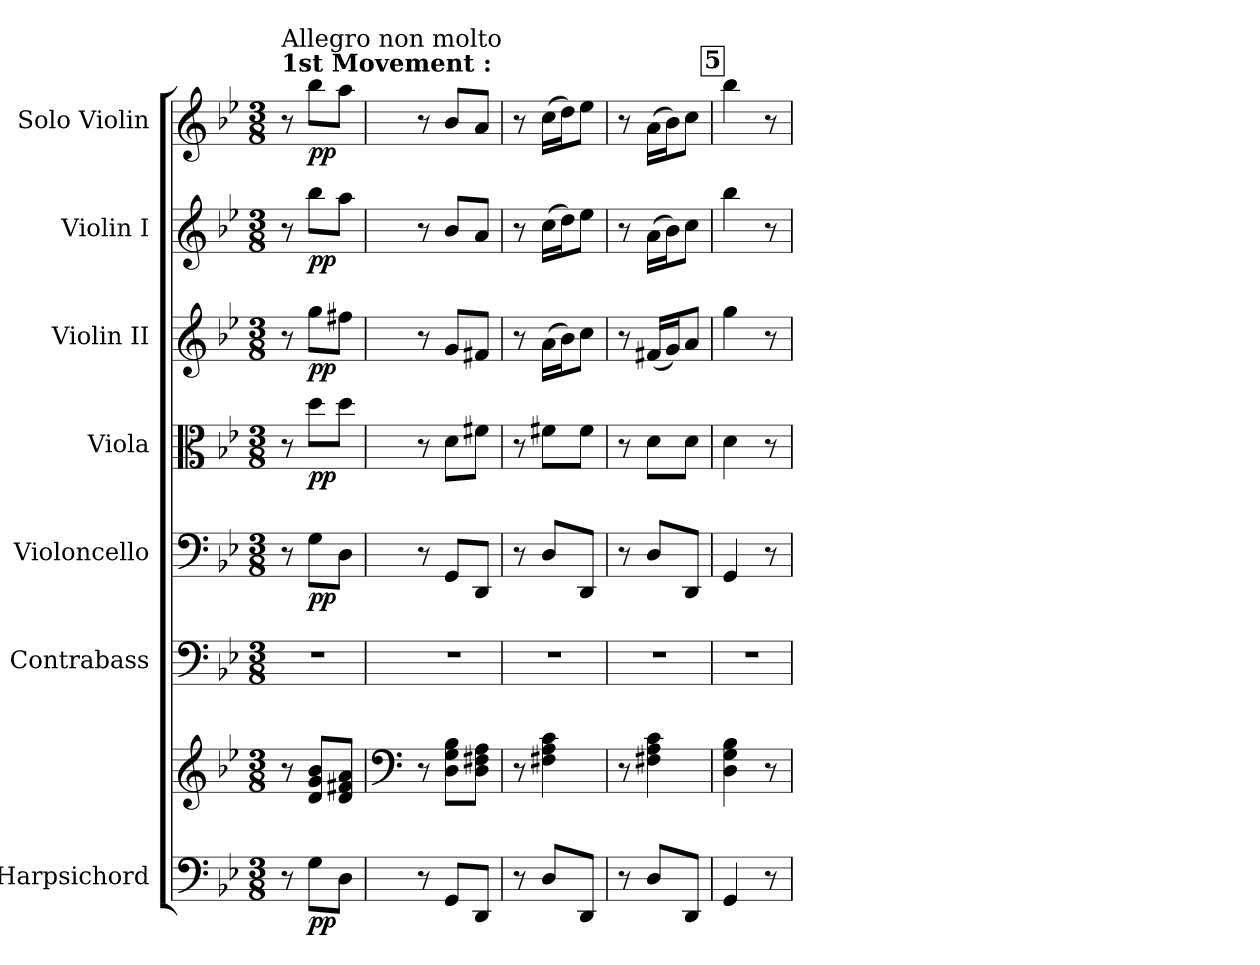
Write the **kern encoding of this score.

**kern	**kern	**dynam	**kern	**kern	**dynam	**kern	**dynam	**kern	**dynam	**kern	**dynam	**kern	**dynam
*part7	*part7	*part7	*part6	*part5	*part5	*part4	*part4	*part3	*part3	*part2	*part2	*part1	*part1
*staff8	*staff7	*staff7/8	*staff6	*staff5	*staff5	*staff4	*staff4	*staff3	*staff3	*staff2	*staff2	*staff1	*staff1
*I"Harpsichord	*	*	*I"Contrabass	*I"Violoncello	*	*I"Viola	*	*I"Violin II	*	*I"Violin I	*	*I"Solo Violin	*
*I'Hch.	*	*	*I'Cb.	*I'Vc.	*	*I'Vla.	*	*I'Vln. II	*	*I'Vln. I	*	*I'Vln.	*
*clefF4	*clefG2	*	*clefF4	*clefF4	*	*clefC3	*	*clefG2	*	*clefG2	*	*clefG2	*
*	*	*	*ITrd7c12	*	*	*	*	*	*	*	*	*	*
*k[b-e-]	*k[b-e-]	*	*k[b-e-]	*k[b-e-]	*	*k[b-e-]	*	*k[b-e-]	*	*k[b-e-]	*	*k[b-e-]	*
*M3/8	*M3/8	*	*M3/8	*M3/8	*	*M3/8	*	*M3/8	*	*M3/8	*	*M3/8	*
=1	=1	=1	=1	=1	=1	=1	=1	=1	=1	=1	=1	=1	=1
!	!	!	!	!	!	!	!	!	!	!	!	!LO:TX:a:B:t=1st Movement &colon;	!
!	!	!	!	!	!	!	!	!	!	!	!	!LO:TX:t=Allegro non molto	!
8r	8r	.	4.r	8r	.	8r	.	8r	.	8r	.	8r	.
!	!	!LO:DY:b=2	!	!	!LO:DY:b	!	!LO:DY:b	!	!LO:DY:b	!	!LO:DY:b	!	!LO:DY:b
8G\L	8d/ 8g/ 8b-/L	pp	.	8G\L	pp	8dd\L	pp	8gg\L	pp	8bb-\L	pp	8bb-\L	pp
8D\J	8d/ 8f#X/ 8a/J	.	.	8D\J	.	8dd\J	.	8ff#X\J	.	8aa\J	.	8aa\J	.
=2	=2	=2	=2	=2	=2	=2	=2	=2	=2	=2	=2	=2	=2
*	*clefF4	*	*	*	*	*	*	*	*	*	*	*	*
8r	8r	.	4.r	8r	.	8r	.	8r	.	8r	.	8r	.
8GG/L	8D\ 8G\ 8B-\L	.	.	8GG/L	.	8d\L	.	8g/L	.	8b-/L	.	8b-/L	.
8DD/J	8D\ 8F#X\ 8A\J	.	.	8DD/J	.	8f#X\J	.	8f#X/J	.	8a/J	.	8a/J	.
=3	=3	=3	=3	=3	=3	=3	=3	=3	=3	=3	=3	=3	=3
8r	8r	.	4.r	8r	.	8r	.	8r	.	8r	.	8r	.
8D/L	4F#X\ 4A\ 4c\	.	.	8D/L	.	8f#X\L	.	(>16a\LL	.	(>16cc\LL	.	(>16cc\LL	.
.	.	.	.	.	.	.	.	16b-\J)	.	16dd\J)	.	16dd\J)	.
8DD/J	.	.	.	8DD/J	.	8f#\J	.	8cc\J	.	8ee-\J	.	8ee-\J	.
=4	=4	=4	=4	=4	=4	=4	=4	=4	=4	=4	=4	=4	=4
8r	8r	.	4.r	8r	.	8r	.	8r	.	8r	.	8r	.
8D/L	4F#X\ 4A\ 4c\	.	.	8D/L	.	8d\L	.	(<16f#X/LL	.	(>16a\LL	.	(>16a\LL	.
.	.	.	.	.	.	.	.	16g/J)	.	16b-\J)	.	16b-\J)	.
8DD/J	.	.	.	8DD/J	.	8d\J	.	8a/J	.	8cc\J	.	8cc\J	.
!!LO:REH:place=s1:a:B:fs=14:t=5
=5	=5	=5	=5	=5	=5	=5	=5	=5	=5	=5	=5	=5	=5
4GG/	4D\ 4G\ 4B-\	.	4.r	4GG/	.	4d\	.	4gg\	.	4bb-\	.	4bb-\	.
8r	8r	.	.	8r	.	8r	.	8r	.	8r	.	8r	.
=	=	=	=	=	=	=	=	=	=	=	=	=	=
*-	*-	*-	*-	*-	*-	*-	*-	*-	*-	*-	*-	*-	*-
